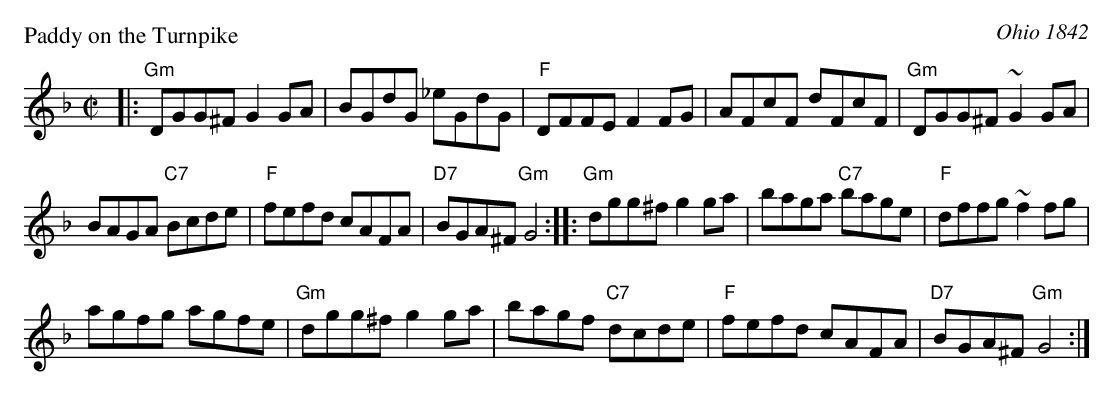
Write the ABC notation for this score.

X:1
P: Paddy on the Turnpike
O: Ohio 1842
L: 1/8
M: C|
K: GDor
|: "Gm"DGG^F G2GA | BGdG _eGdG | "F"DFFE F2FG | AFcF dFcF | "Gm"DGG^F ~G2GA |
BAGA "C7"Bcde | "F"fefd cAFA | "D7"BGA^F "Gm"G4 :: "Gm"dgg^f g2ga | baga "C7"bage | "F"dffg ~f2fg |
agfg agfe | "Gm"dgg^f g2ga | bagf "C7"dcde | "F"fefd cAFA | "D7"BGA^F "Gm"G4 :|
